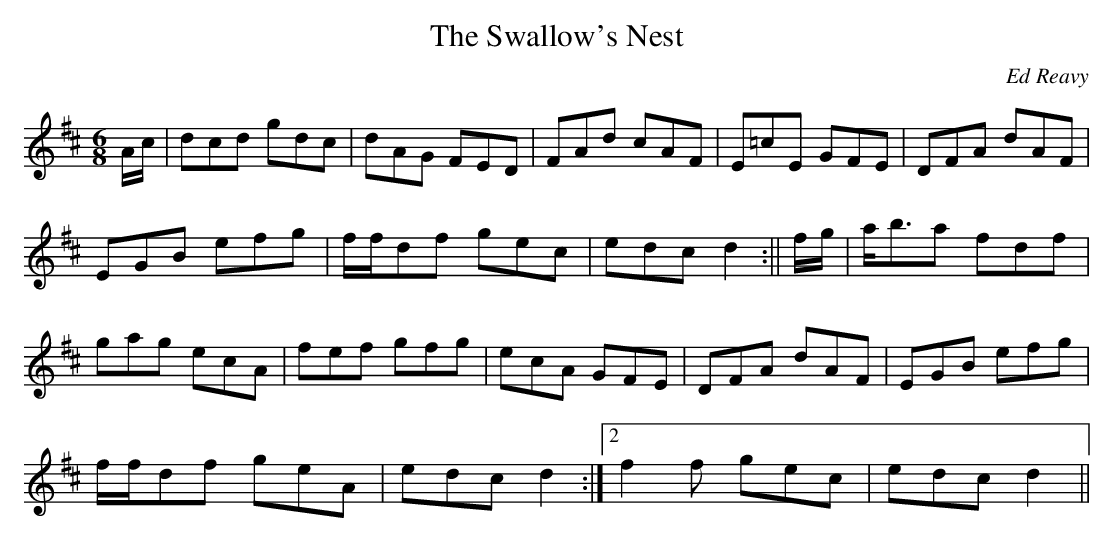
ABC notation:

X:1
T:The Swallow's Nest
C:Ed Reavy
M:6/8
L:1/8
K:D
A/2c/2|dcd gdc|dAG FED|FAd cAF|E=cE GFE|DFA dAF|
EGB efg|f/2f/2df gec|edc d2:||f/2g/2|a<ba fdf|
gag ecA|fef gfg|ecA GFE|DFA dAF|EGB efg|
1f/2f/2df geA|edc d2:|2f2 f gec|edc d2||
